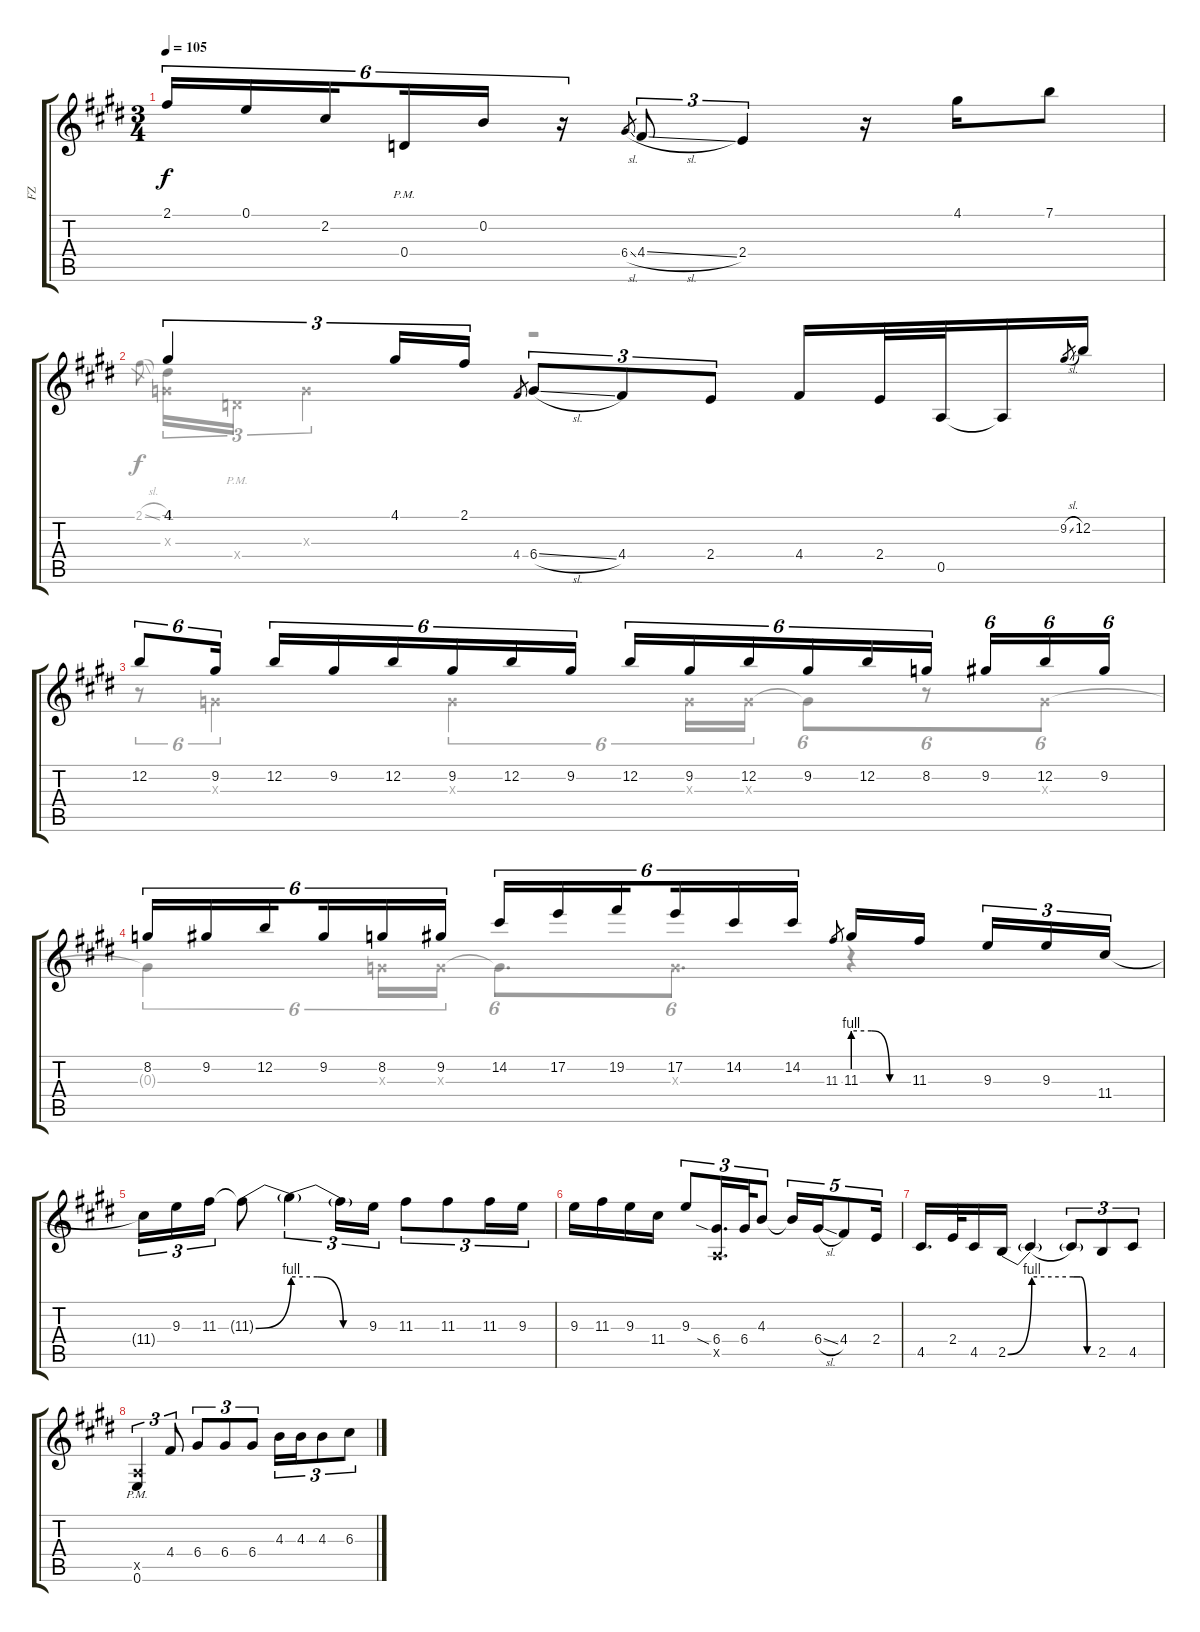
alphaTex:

\track ("FZ" "FZ") {instrument distortionguitar}
\staff {score tabs}
\tuning (E4 B3 G3 D3 A2 E2) {hide}
\voice
\ts (3 4)
\tempo 105
\clef g2
\ks e
2.1.16{tu (6 4) dy f} 0.1.16{tu (6 4)} 2.2.16{tu (6 4) beam splitsecondary} 0.4{pm}.16{tu (6 4)} 0.2.16{tu (6 4)} r.16{tu (6 4)} 6.4{sl}.8{gr} 4.4{sl}.8{tu (3 2)} 2.4.4{tu (3 2)} r.16 4.1.16 7.1.8 |
4.1.4{tu (3 2)} 4.1.16{tu (3 2)} 2.1.16{tu (3 2)} 4.4.8{gr} 6.4{sl}.8{tu (3 2)} 4.4.8{tu (3 2)} 2.4.8{tu (3 2)} 4.4.16 2.4.32 0.5.32 0.5{t}.16 9.2{sl}.8{gr} 12.2.16 |
12.2.8{tu (6 4)} 9.2.16{tu (6 4) beam splitsecondary} 12.2.16{tu (6 4)} 9.2.16{tu (6 4)} 12.2.16{tu (6 4)} 9.2.16{tu (6 4)} 12.2.16{tu (6 4)} 9.2.16{tu (6 4) beam splitsecondary} 12.2.16{tu (6 4)} 9.2.16{tu (6 4)} 12.2.16{tu (6 4)} 9.2.16{tu (6 4)} 12.2.16{tu (6 4)} 8.2.16{tu (6 4) beam splitsecondary} 9.2.16{tu (6 4)} 12.2.16{tu (6 4)} 9.2.16{tu (6 4)} |
8.2.16{tu (6 4)} 9.2.16{tu (6 4)} 12.2.16{tu (6 4) beam splitsecondary} 9.2.16{tu (6 4)} 8.2.16{tu (6 4)} 9.2.16{tu (6 4)} 14.2.16{tu (6 4)} 17.2.16{tu (6 4)} 19.2.16{tu (6 4) beam splitsecondary} 17.2.16{tu (6 4)} 14.2.16{tu (6 4)} 14.2.16{tu (6 4)} 11.3.8{gr} 11.3{be (custom 0 4 20 4 40 0 60 0)}.16 11.3.16{beam splitsecondary} 9.3.16{tu (3 2)} 9.3.16{tu (3 2)} 11.4.16{tu (3 2)} |
11.4{t}.16{tu (3 2)} 9.3.16{tu (3 2)} 11.3.16{tu (3 2)} 11.3{be (bend 0 0 60 4) t}.8 11.3{be (custom 0 4 20 4 40 0 60 0) t}.4{tu (3 2)} 11.3{t}.16{tu (3 2)} 9.3.16{tu (3 2)} 11.3.8{tu (3 2)} 11.3.8{tu (3 2)} 11.3.16{tu (3 2)} 9.3.16{tu (3 2)} |
9.3.16 11.3.16 9.3.16 11.4.16 9.3.8{tu (3 2)} (6.4{sia} 0.5{x}).16{d tu (3 2)} 6.4.32{tu (3 2)} 4.3.8{tu (3 2)} 4.3{t}.16{tu (5 4)} 6.4{sl}.16{tu (5 4)} 4.4.8{tu (5 4)} 2.4.16{tu (5 4)} |
4.5.16{d} 2.4.32 4.5.16 2.5{be (bend 0 0 60 4)}.16 2.5{be (hold 0 4 60 4) t}.4 2.5{be (custom 0 4 20 4 40 0 60 0) t}.8{tu (3 2)} 2.5.8{tu (3 2)} 4.5.8{tu (3 2)} |
(0.5{pm x} 0.6{pm}).4{tu (3 2)} 4.4.8{tu (3 2)} 6.4.8{tu (3 2)} 6.4.8{tu (3 2)} 6.4.8{tu (3 2)} 4.3.16{tu (3 2)} 4.3.16{tu (3 2)} 4.3.8{tu (3 2)} 6.3.8{tu (3 2)}
\voice
\clef g2
\ottava regular
\simile none
\ks e
|
2.1{sl}.8{gr} (-1.1 0.3{x}).16{tu (3 2)} 0.4{pm x}.16{tu (3 2)} 0.3{x}.4{tu (3 2)} r.2 |
r.8{tu (6 4)} 0.3{x}.4{tu (6 4)} 0.3{x}.4{tu (6 4)} 0.3{x}.16{tu (6 4)} 0.3{x}.16{tu (6 4)} 0.3{t}.8{tu (6 4)} r.8{tu (6 4)} 0.3{x}.8{tu (6 4)} |
0.3{t}.4{tu (6 4)} 0.3{x}.16{tu (6 4)} 0.3{x}.16{tu (6 4)} 0.3{t}.8{d tu (6 4)} 0.3{x}.8{d tu (6 4)} r.4 |
|
|
|
